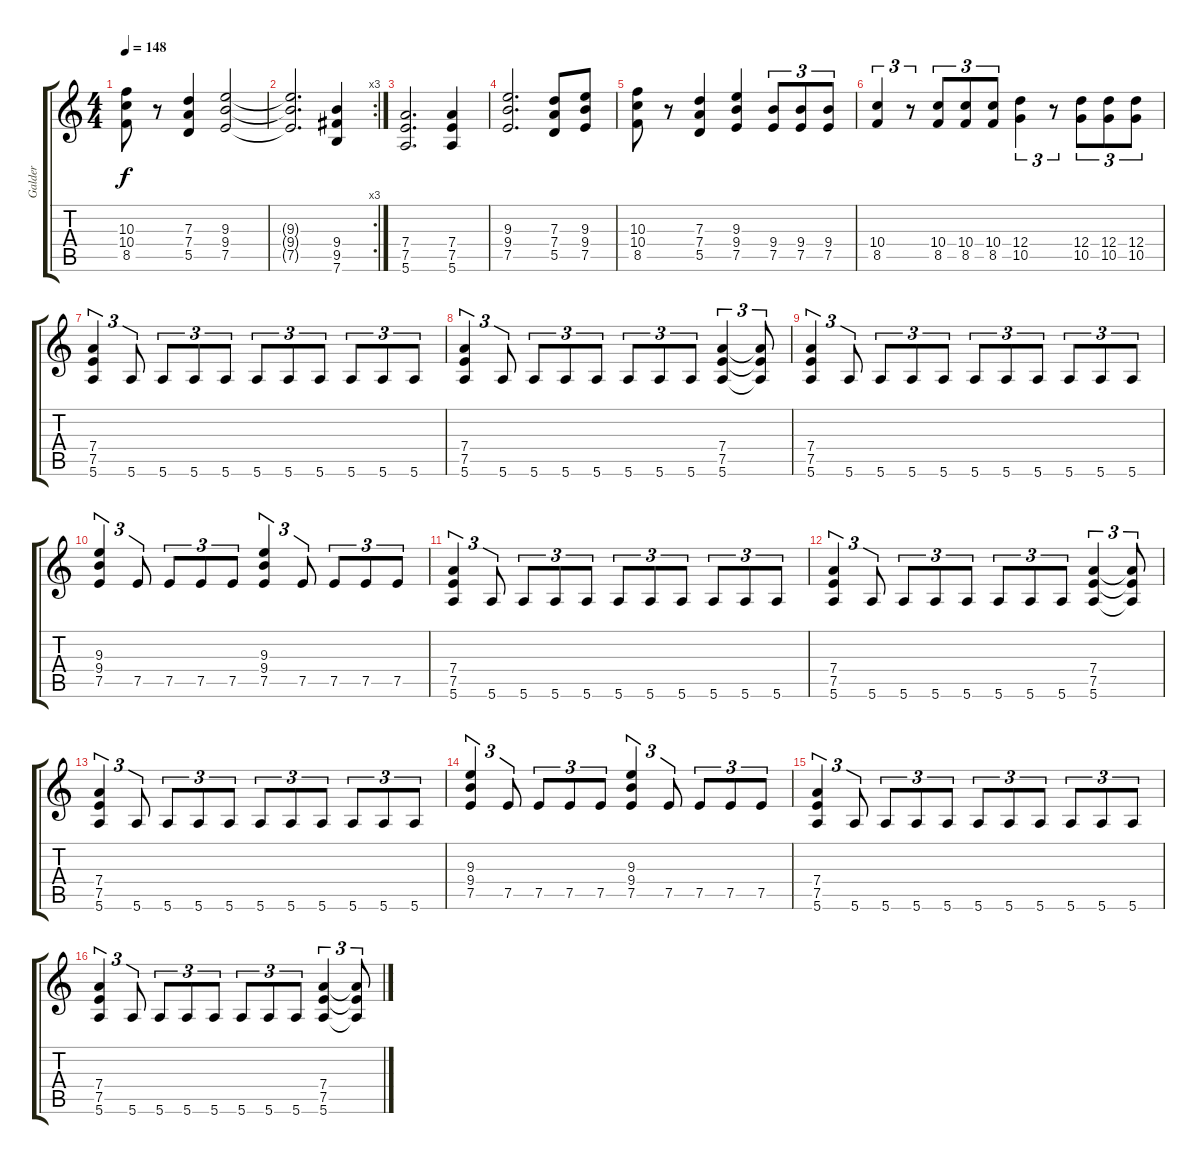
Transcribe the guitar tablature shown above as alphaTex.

\track ("Galder     ( Guitar )" "Galder    ") {instrument distortionguitar}
\staff {score tabs}
\tuning (E4 B3 G3 D3 A2 E2) {hide}
\ts (4 4)
\tempo 148
\clef g2
\ks c
(10.3 10.4 8.5).8{dy f} r.8 (7.3 7.4 5.5).4 (9.3 9.4 7.5).2 |
\rc 3
(9.3{t} 9.4{t} 7.5{t}).2{d} (9.4 9.5 7.6).4 |
(7.4 7.5 5.6).2{d} (7.4 7.5 5.6).4 |
(9.3 9.4 7.5).2{d} (7.3 7.4 5.5).8 (9.3 9.4 7.5).8 |
(10.3 10.4 8.5).8 r.8 (7.3 7.4 5.5).4 (9.3 9.4 7.5).4 (9.4 7.5).8{tu (3 2)} (9.4 7.5).8{tu (3 2)} (9.4 7.5).8{tu (3 2)} |
(10.4 8.5).4{tu (3 2)} r.8{tu (3 2)} (10.4 8.5).8{tu (3 2)} (10.4 8.5).8{tu (3 2)} (10.4 8.5).8{tu (3 2)} (12.4 10.5).4{tu (3 2)} r.8{tu (3 2)} (12.4 10.5).8{tu (3 2)} (12.4 10.5).8{tu (3 2)} (12.4 10.5).8{tu (3 2)} |
(7.4 7.5 5.6).4{tu (3 2)} 5.6.8{tu (3 2)} 5.6.8{tu (3 2)} 5.6.8{tu (3 2)} 5.6.8{tu (3 2)} 5.6.8{tu (3 2)} 5.6.8{tu (3 2)} 5.6.8{tu (3 2)} 5.6.8{tu (3 2)} 5.6.8{tu (3 2)} 5.6.8{tu (3 2)} |
(7.4 7.5 5.6).4{tu (3 2)} 5.6.8{tu (3 2)} 5.6.8{tu (3 2)} 5.6.8{tu (3 2)} 5.6.8{tu (3 2)} 5.6.8{tu (3 2)} 5.6.8{tu (3 2)} 5.6.8{tu (3 2)} (7.4 7.5 5.6).4{tu (3 2)} (7.4{t} 7.5{t} 5.6{t}).8{tu (3 2)} |
(7.4 7.5 5.6).4{tu (3 2)} 5.6.8{tu (3 2)} 5.6.8{tu (3 2)} 5.6.8{tu (3 2)} 5.6.8{tu (3 2)} 5.6.8{tu (3 2)} 5.6.8{tu (3 2)} 5.6.8{tu (3 2)} 5.6.8{tu (3 2)} 5.6.8{tu (3 2)} 5.6.8{tu (3 2)} |
(9.3 9.4 7.5).4{tu (3 2)} 7.5.8{tu (3 2)} 7.5.8{tu (3 2)} 7.5.8{tu (3 2)} 7.5.8{tu (3 2)} (9.3 9.4 7.5).4{tu (3 2)} 7.5.8{tu (3 2)} 7.5.8{tu (3 2)} 7.5.8{tu (3 2)} 7.5.8{tu (3 2)} |
(7.4 7.5 5.6).4{tu (3 2)} 5.6.8{tu (3 2)} 5.6.8{tu (3 2)} 5.6.8{tu (3 2)} 5.6.8{tu (3 2)} 5.6.8{tu (3 2)} 5.6.8{tu (3 2)} 5.6.8{tu (3 2)} 5.6.8{tu (3 2)} 5.6.8{tu (3 2)} 5.6.8{tu (3 2)} |
(7.4 7.5 5.6).4{tu (3 2)} 5.6.8{tu (3 2)} 5.6.8{tu (3 2)} 5.6.8{tu (3 2)} 5.6.8{tu (3 2)} 5.6.8{tu (3 2)} 5.6.8{tu (3 2)} 5.6.8{tu (3 2)} (7.4 7.5 5.6).4{tu (3 2)} (7.4{t} 7.5{t} 5.6{t}).8{tu (3 2)} |
(7.4 7.5 5.6).4{tu (3 2)} 5.6.8{tu (3 2)} 5.6.8{tu (3 2)} 5.6.8{tu (3 2)} 5.6.8{tu (3 2)} 5.6.8{tu (3 2)} 5.6.8{tu (3 2)} 5.6.8{tu (3 2)} 5.6.8{tu (3 2)} 5.6.8{tu (3 2)} 5.6.8{tu (3 2)} |
(9.3 9.4 7.5).4{tu (3 2)} 7.5.8{tu (3 2)} 7.5.8{tu (3 2)} 7.5.8{tu (3 2)} 7.5.8{tu (3 2)} (9.3 9.4 7.5).4{tu (3 2)} 7.5.8{tu (3 2)} 7.5.8{tu (3 2)} 7.5.8{tu (3 2)} 7.5.8{tu (3 2)} |
(7.4 7.5 5.6).4{tu (3 2)} 5.6.8{tu (3 2)} 5.6.8{tu (3 2)} 5.6.8{tu (3 2)} 5.6.8{tu (3 2)} 5.6.8{tu (3 2)} 5.6.8{tu (3 2)} 5.6.8{tu (3 2)} 5.6.8{tu (3 2)} 5.6.8{tu (3 2)} 5.6.8{tu (3 2)} |
(7.4 7.5 5.6).4{tu (3 2)} 5.6.8{tu (3 2)} 5.6.8{tu (3 2)} 5.6.8{tu (3 2)} 5.6.8{tu (3 2)} 5.6.8{tu (3 2)} 5.6.8{tu (3 2)} 5.6.8{tu (3 2)} (7.4 7.5 5.6).4{tu (3 2)} (7.4{t} 7.5{t} 5.6{t}).8{tu (3 2)}
